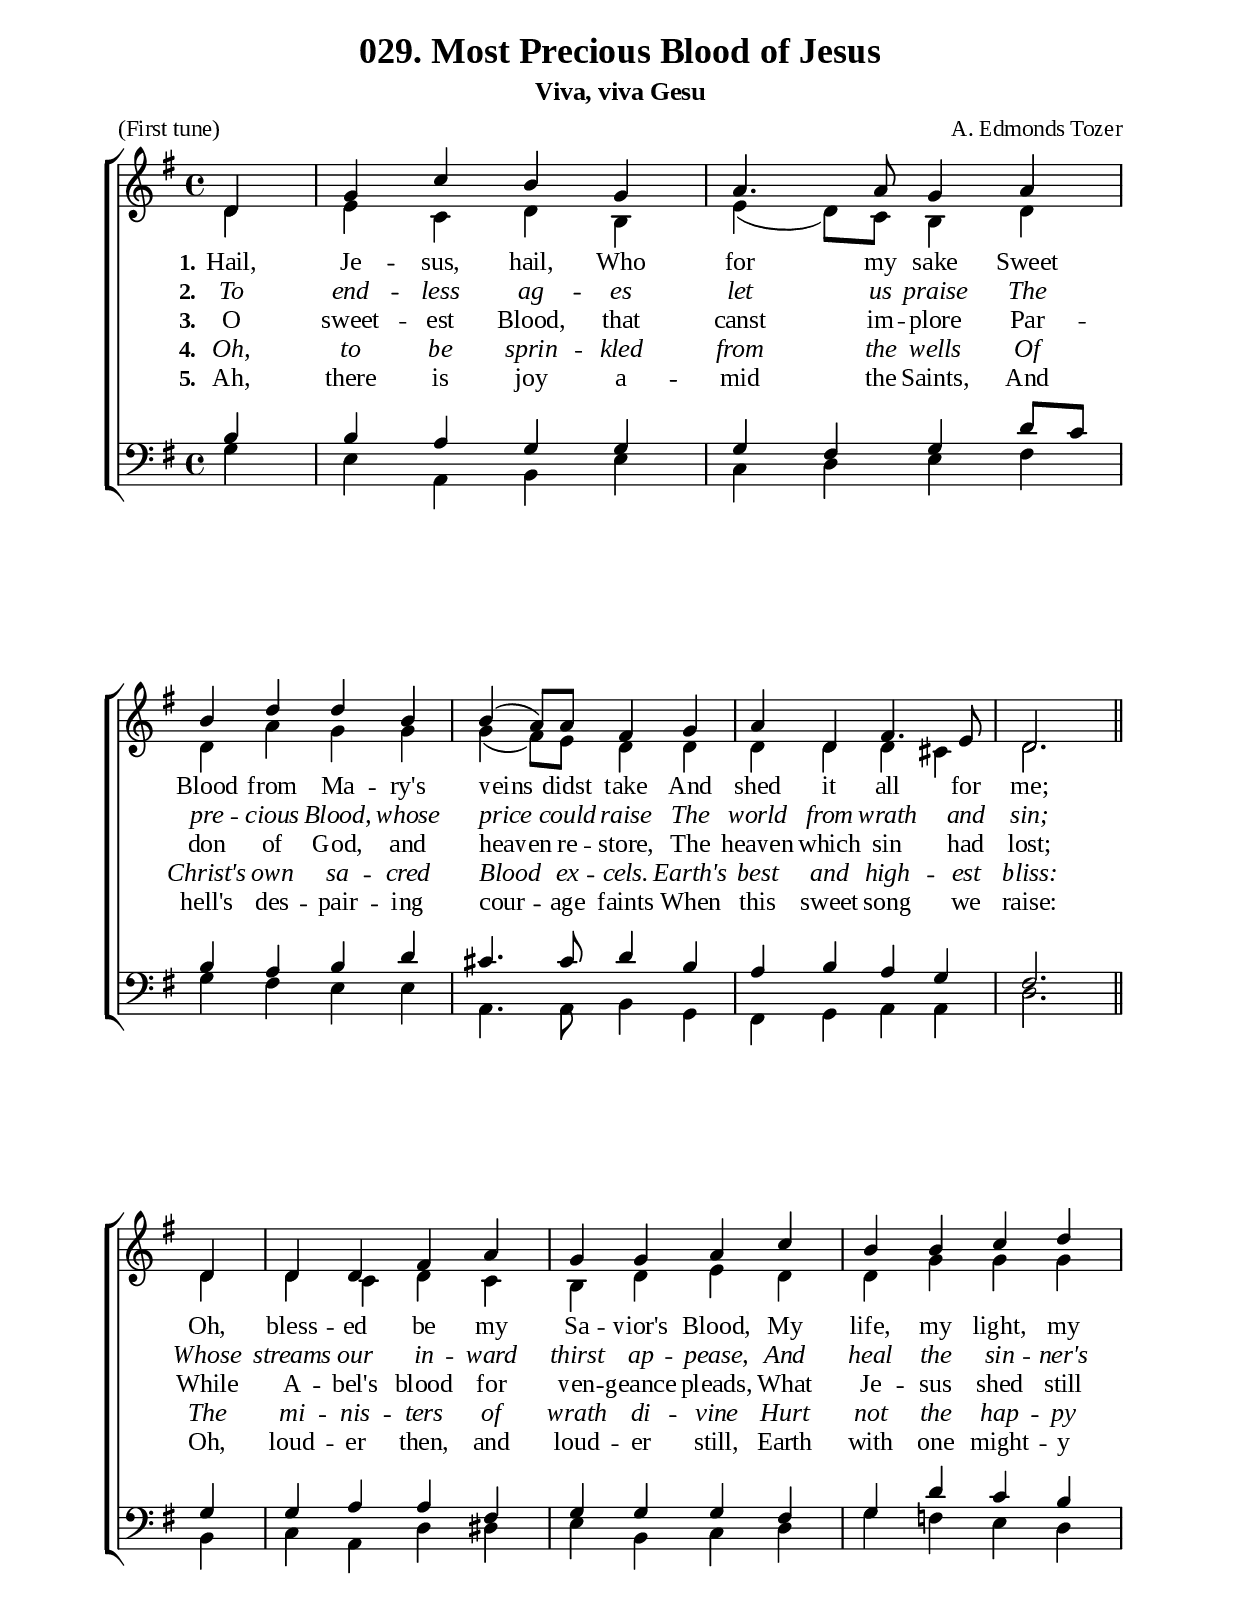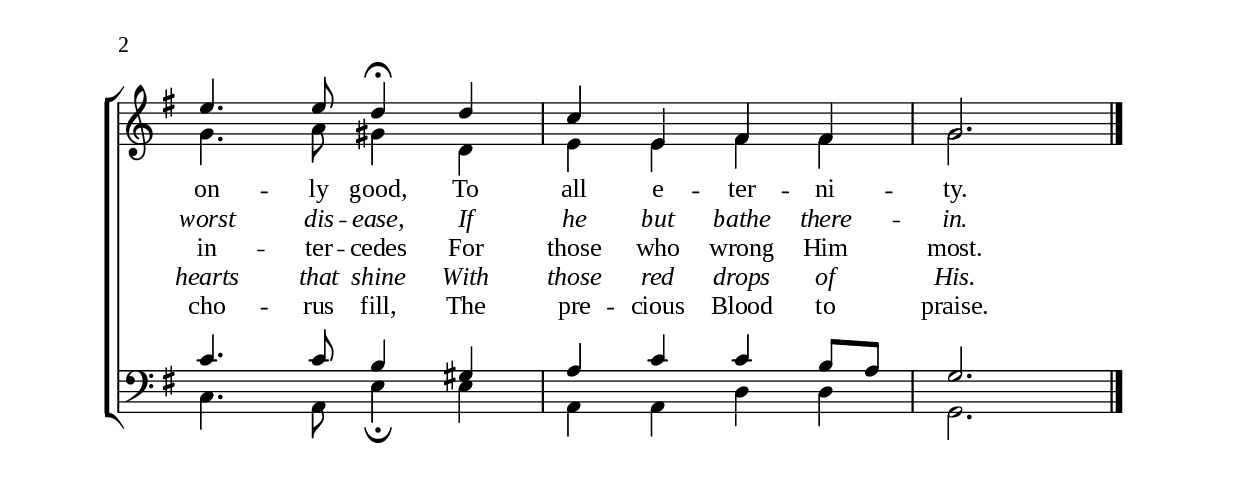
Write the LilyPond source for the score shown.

%%%%%%%%%%%%%%%%%%%%%%%%%%%%%
% CONTENTS OF THIS DOCUMENT
% 1. Common settings
% 2. Soprano verse music
% 3. Alto verse music
% 4. Tenor verse music
% 5. Basso verse music
% 6. Verse lyrics
% 7. Layout
%%%%%%%%%%%%%%%%%%%%%%%%%%%%%

%%%%%%%%%%%%%%%%%%%%%%%%%%%%%
% 1. Common settings
%%%%%%%%%%%%%%%%%%%%%%%%%%%%%
\version "2.18.2"

\header {
  title = "029. Most Precious Blood of Jesus"
  subtitle = "Viva, viva Gesu"
  poet = "(First tune)"
  composer = "A. Edmonds Tozer"
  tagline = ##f
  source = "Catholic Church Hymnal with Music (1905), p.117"
  %site = ""
}

globalSettings= {
  \key g \major
  \time 4/4
  %\override Score.BarNumber.break-visibility = ##(#t #t #t)
  \override Score.BarNumber.break-visibility = ##(#f #f #f)
}

verseSettings = {
  \phrasingSlurDashed
}

\paper {
  #(set-paper-size "a4")
  top-margin = 15\mm
  bottom-margin = 15\mm
  left-margin = 20\mm
  right-margin = 20\mm
  indent = #0
  #(define fonts
	 (make-pango-font-tree "Liberation Serif"
	 		       "Liberation Serif"
			       "Liberation Serif"
			       (/ 20 20)))
}

printItalic = \with {
  \override LyricText.font-shape = #'italic
}

%%%%%%%%%%%%%%%%%%%%%%%%%%%%%
% 2. Soprano verse music
%%%%%%%%%%%%%%%%%%%%%%%%%%%%%
musicVerseSoprano = \relative c' {
\partial 4 d4 |
%{  1 %} g c b g |
%{  2 %} a4. a8 g4 a \break |
%{  3 %} b d d b |
%{  4 %} b (a8) a fis4 g |
%{  5 %} a d, fis4. e8 |
%{  6 %} d2. \break \bar "||" d4 |
%{  7 %} d d fis a |
%{  8 %} g g a c |
%{  9 %} b b c d \break |
%{  10%} e4. e8 d4 \fermata d |
%{  11%} c e, fis fis |
%{  12%} g2. \bar "|."
}

%%%%%%%%%%%%%%%%%%%%%%%%%%%%%
% 3. Alto verse music
%%%%%%%%%%%%%%%%%%%%%%%%%%%%%
musicVerseAlto = \relative c' {
\partial 4 d4 |
%{  1 %} e c d b |
%{  2 %} e (d8) c b4 d |
%{  3 %} d a' g g |
%{  4 %} g (fis8) e d4 d |
%{  5 %} d d d cis |
%{  6 %} d2. d4 |
%{  7 %} d c d c |
%{  8 %} b d e d |
%{  9 %} d g g g |
%{  10%} g4. a8 gis4 d |
%{  11%} e e fis fis |
%{  12%} g2.
}

%%%%%%%%%%%%%%%%%%%%%%%%%%%%%
% 4. Tenor verse music
%%%%%%%%%%%%%%%%%%%%%%%%%%%%%
musicVerseTenor = \relative c' {
\partial 4 b4 |
%{  1 %} b a g g |
%{  2 %} g fis g d'8 c |
%{  3 %} b4 a b d |
%{  4 %} cis4. cis8 d4 b |
%{  5 %} a b a g |
%{  6 %} fis2. g4 |
%{  7 %} g a a fis |
%{  8 %} g g g fis |
%{  9 %} g d' c b |
%{  10%} c4. c8 b4 gis |
%{  11%} a c c b8 a |
%{  12%} g2.
}

%%%%%%%%%%%%%%%%%%%%%%%%%%%%%
% 5. Basso verse music
%%%%%%%%%%%%%%%%%%%%%%%%%%%%%
musicVerseBasso = \relative c {
\partial 4 g'4 |
%{  1 %} e a, b e |
%{  2 %} c d e fis |
%{  3 %} g fis e e |
%{  4 %} a,4. a8 b4 g |
%{  5 %} fis g a a |
%{  6 %} d2. b4 |
%{  7 %} c a d dis |
%{  8 %} e b c d |
%{  9 %} g f e d |
%{  10%} c4. a8 e'4 \fermata e |
%{  11%} a, a d d |
%{  12%} g,2.
}

%%%%%%%%%%%%%%%%%%%%%%%%%%%%%
% 6. Verse lyrics
%%%%%%%%%%%%%%%%%%%%%%%%%%%%%
lyricVerseOne = \lyricmode {
  \set stanza = #"1."
  Hail, Je -- sus, hail, Who for my sake
  Sweet Blood from Ma -- ry's veins didst take
  And shed it all for me;
  Oh, bless -- ed be my Sa -- vior's Blood,
  My life, my light, my on -- ly good,
  To all e -- ter -- ni -- ty.
}

lyricVerseTwo = \lyricmode {
  \set stanza = #"2."
 To end -- less ag -- es let us praise
 The pre -- cious Blood, whose price could raise
 The world from wrath and sin;
 Whose streams our in -- ward thirst ap -- pease,
 And heal the sin -- ner's worst dis -- ease,
 If he but bathe there -- in.
}

lyricVerseThree = \lyricmode {
  \set stanza = #"3."
  O sweet -- est Blood, that canst im -- plore
  Par -- don of God, and heaven re -- store,
  The heaven which sin had lost;
  While A -- bel's blood for ven -- geance pleads,
  What Je -- sus shed still in -- ter -- cedes 
  For those who wrong Him most.
}

lyricVerseFour = \lyricmode {
  \set stanza = #"4."
  Oh, to be sprin -- kled from the wells
  Of Christ's own sa -- cred Blood ex -- cels.
  Earth's best and high -- est bliss:
  The mi -- nis -- ters of wrath di -- vine
  Hurt not the hap -- py hearts that shine
  With those red drops of His.
}

lyricVerseFive = \lyricmode {
  \set stanza = #"5."
  Ah, there is joy a -- mid the Saints,
  And hell's des -- pair -- ing cour -- age faints
  When this sweet song we raise:
  Oh, loud -- er then, and loud -- er still,
  Earth with one might -- y cho -- rus fill,
  The pre -- cious Blood to praise.
}


%%%%%%%%%%%%%%%%%%%%%%%%%%%%%
% 7. Layout
%%%%%%%%%%%%%%%%%%%%%%%%%%%%%
\score {
    \new ChoirStaff <<
      \new Staff <<
        \clef "treble"
        \new Voice = "soprano" {
          \voiceOne \globalSettings \verseSettings \stemUp \slurUp \musicVerseSoprano
        }
        \new Voice = "alto" {
          \voiceTwo \globalSettings \verseSettings \stemDown \slurDown \musicVerseAlto
        }
      >>
      \new Lyrics \lyricsto soprano \lyricVerseOne
      \new Lyrics \printItalic \lyricsto soprano \lyricVerseTwo
      \new Lyrics \lyricsto soprano \lyricVerseThree
      \new Lyrics \printItalic \lyricsto soprano \lyricVerseFour
      \new Lyrics \lyricsto soprano \lyricVerseFive
      %\new Lyrics \printItalic \lyricsto soprano \lyricVerseSix
      \new Staff <<
        \clef "bass"
        \new Voice = "tenor" {
          \voiceOne \globalSettings \verseSettings \stemUp \slurUp \musicVerseTenor
        }
        \new Voice = "basso" {
          \voiceTwo \globalSettings \verseSettings \stemDown \slurDown \musicVerseBasso
        }
      >>
    >>
}

